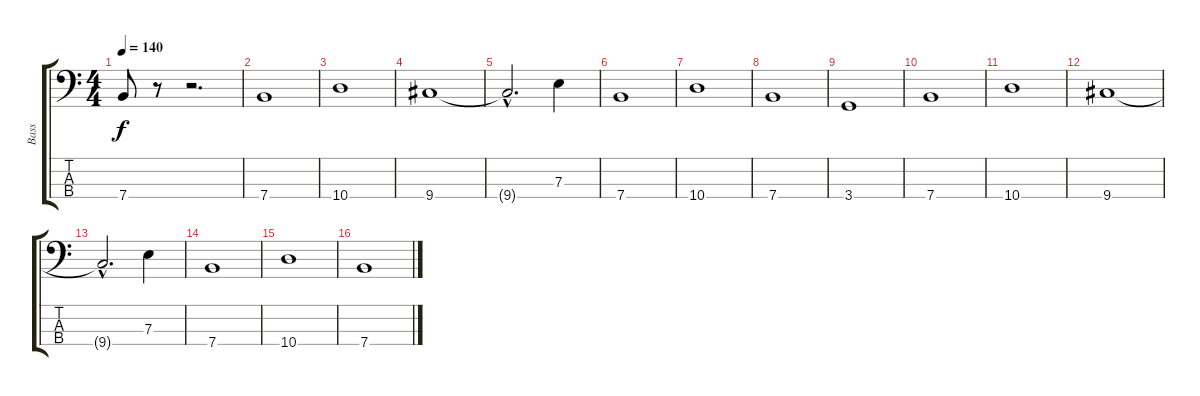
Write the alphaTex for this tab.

\track ("Bass" "Bass") {instrument electricbasspick}
\staff {score tabs}
\tuning (G2 D2 A1 E1) {hide}
\ts (4 4)
\tempo 140
\clef f4
\ks c
7.4.8{dy f} r.8 r.2{d} |
7.4.1 |
10.4.1 |
9.4.1 |
9.4{hac t}.2{d} 7.3.4 |
7.4.1 |
10.4.1 |
7.4.1 |
3.4.1 |
7.4.1 |
10.4.1 |
9.4.1 |
9.4{hac t}.2{d} 7.3.4 |
7.4.1 |
10.4.1 |
7.4.1
